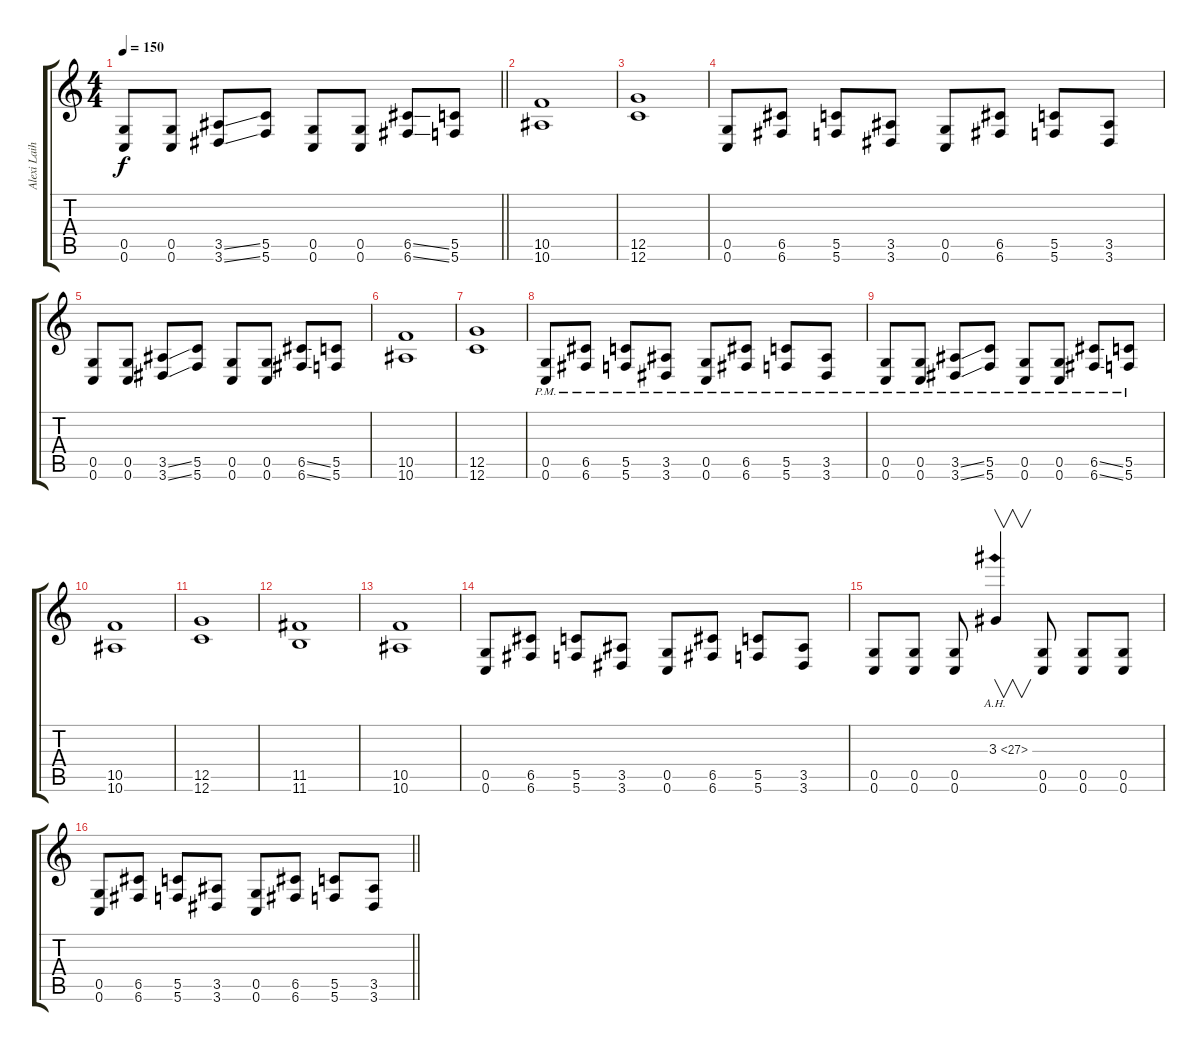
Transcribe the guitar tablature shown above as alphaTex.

\track ("Alexi Laiho" "Alexi Laih") {instrument distortionguitar}
\staff {score tabs}
\tuning (D4 A3 F3 C3 G2 C2) {hide}
\ts (4 4)
\tempo 150
\clef g2
\barLineRight lightlight
\ks c
(0.5 0.6).8{dy f} (0.5 0.6).8 (3.5{ss} 3.6{ss}).8 (5.5 5.6).8 (0.5 0.6).8 (0.5 0.6).8 (6.5{ss} 6.6{ss}).8 (5.5 5.6).8 |
(10.5 10.6).1 |
(12.5 12.6).1 |
(0.5 0.6).8 (6.5 6.6).8 (5.5 5.6).8 (3.5 3.6).8 (0.5 0.6).8 (6.5 6.6).8 (5.5 5.6).8 (3.5 3.6).8 |
(0.5 0.6).8 (0.5 0.6).8 (3.5{ss} 3.6{ss}).8 (5.5 5.6).8 (0.5 0.6).8 (0.5 0.6).8 (6.5{ss} 6.6{ss}).8 (5.5 5.6).8 |
(10.5 10.6).1 |
(12.5 12.6).1 |
(0.5{pm} 0.6{pm}).8 (6.5{pm} 6.6{pm}).8 (5.5{pm} 5.6{pm}).8 (3.5{pm} 3.6{pm}).8 (0.5{pm} 0.6{pm}).8 (6.5{pm} 6.6{pm}).8 (5.5{pm} 5.6{pm}).8 (3.5{pm} 3.6{pm}).8 |
(0.5{pm} 0.6{pm}).8 (0.5{pm} 0.6{pm}).8 (3.5{ss pm} 3.6{ss pm}).8 (5.5{pm} 5.6{pm}).8 (0.5{pm} 0.6{pm}).8 (0.5{pm} 0.6{pm}).8 (6.5{ss pm} 6.6{ss pm}).8 (5.5{pm} 5.6{pm}).8 |
(10.5 10.6).1 |
(12.5 12.6).1 |
(11.5 11.6).1 |
(10.5 10.6).1 |
(0.5 0.6).8 (6.5 6.6).8 (5.5 5.6).8 (3.5 3.6).8 (0.5 0.6).8 (6.5 6.6).8 (5.5 5.6).8 (3.5 3.6).8 |
(0.5 0.6).8 (0.5 0.6).8 (0.5 0.6).8 3.3{ah 24}.4{v} (0.5 0.6).8 (0.5 0.6).8 (0.5 0.6).8 |
\barLineRight lightlight
(0.5 0.6).8 (6.5 6.6).8 (5.5 5.6).8 (3.5 3.6).8 (0.5 0.6).8 (6.5 6.6).8 (5.5 5.6).8 (3.5 3.6).8
